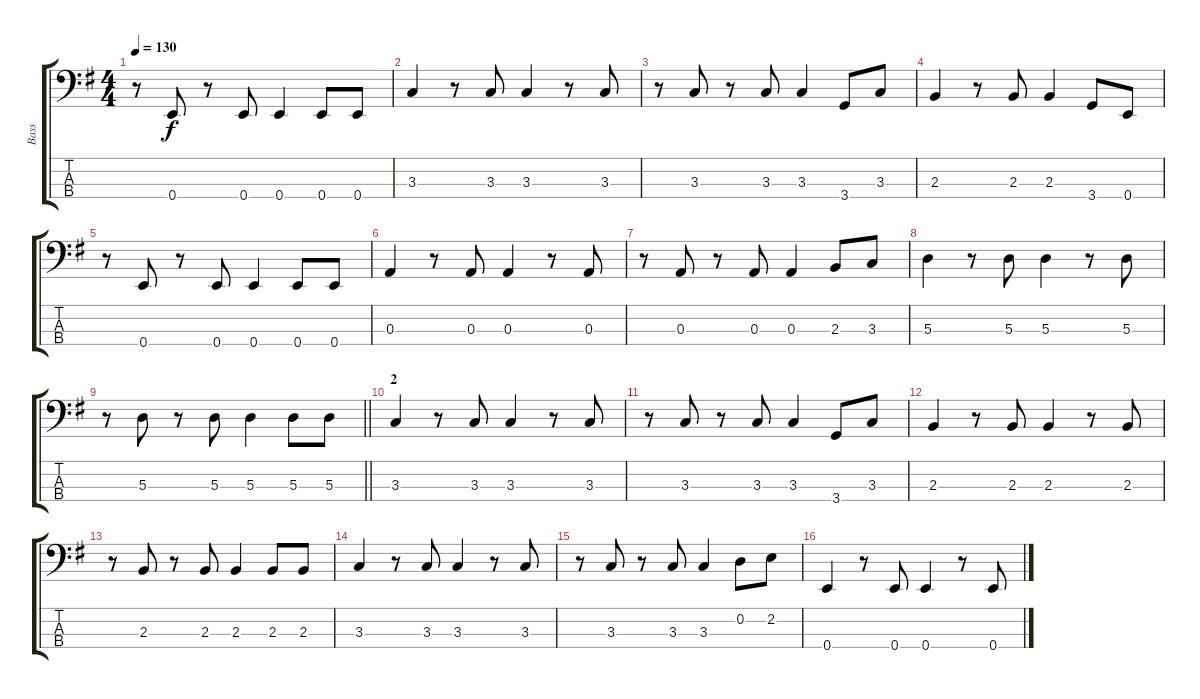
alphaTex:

\track ("Bass" "Bass") {instrument slapbass2}
\staff {score tabs}
\tuning (G2 D2 A1 E1) {hide}
\ts (4 4)
\tempo 130
\clef f4
\ks g
r.8{dy f} 0.4.8 r.8 0.4.8 0.4.4 0.4.8 0.4.8 |
3.3.4 r.8 3.3.8 3.3.4 r.8 3.3.8 |
r.8 3.3.8 r.8 3.3.8 3.3.4 3.4.8 3.3.8 |
2.3.4 r.8 2.3.8 2.3.4 3.4.8 0.4.8 |
r.8 0.4.8 r.8 0.4.8 0.4.4 0.4.8 0.4.8 |
0.3.4 r.8 0.3.8 0.3.4 r.8 0.3.8 |
r.8 0.3.8 r.8 0.3.8 0.3.4 2.3.8 3.3.8 |
5.3.4 r.8 5.3.8 5.3.4 r.8 5.3.8 |
\barLineRight lightlight
r.8 5.3.8 r.8 5.3.8 5.3.4 5.3.8 5.3.8 |
\section ("" "2")
3.3.4 r.8 3.3.8 3.3.4 r.8 3.3.8 |
r.8 3.3.8 r.8 3.3.8 3.3.4 3.4.8 3.3.8 |
2.3.4 r.8 2.3.8 2.3.4 r.8 2.3.8 |
r.8 2.3.8 r.8 2.3.8 2.3.4 2.3.8 2.3.8 |
3.3.4 r.8 3.3.8 3.3.4 r.8 3.3.8 |
r.8 3.3.8 r.8 3.3.8 3.3.4 0.2.8 2.2.8 |
0.4.4 r.8 0.4.8 0.4.4 r.8 0.4.8
